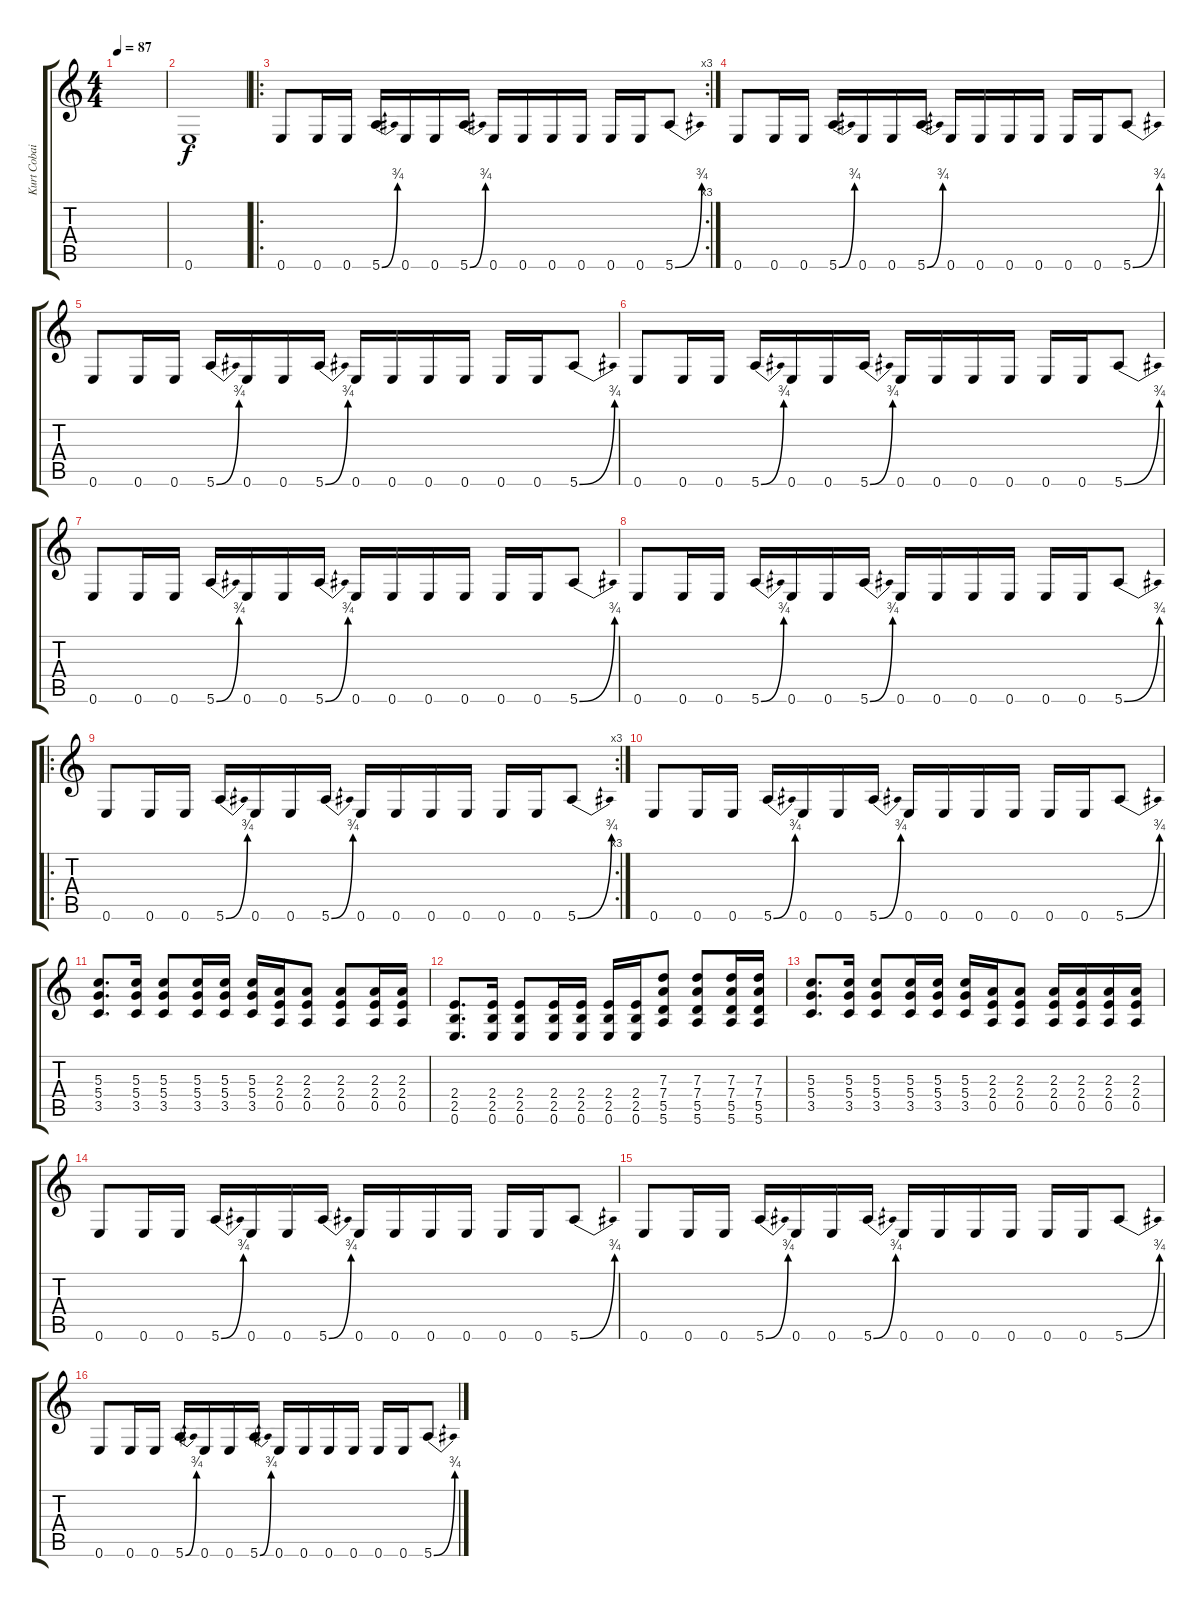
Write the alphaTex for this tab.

\track ("Kurt Cobain" "Kurt Cobai") {instrument distortionguitar}
\staff {score tabs}
\tuning (E4 B3 G3 D3 A2 E2) {hide}
\ts (4 4)
\tempo 87
\clef g2
\ks c
|
0.6.1 |
\ro
\rc 3
0.6.8 0.6.16 0.6.16 5.6{be (bend 0 0 60 3)}.16 0.6.16 0.6.16 5.6{be (bend 0 0 60 3)}.16 0.6.16 0.6.16 0.6.16 0.6.16 0.6.16 0.6.16 5.6{be (bend 0 0 60 3)}.8 |
0.6.8 0.6.16 0.6.16 5.6{be (bend 0 0 60 3)}.16 0.6.16 0.6.16 5.6{be (bend 0 0 60 3)}.16 0.6.16 0.6.16 0.6.16 0.6.16 0.6.16 0.6.16 5.6{be (bend 0 0 60 3)}.8 |
0.6.8 0.6.16 0.6.16 5.6{be (bend 0 0 60 3)}.16 0.6.16 0.6.16 5.6{be (bend 0 0 60 3)}.16 0.6.16 0.6.16 0.6.16 0.6.16 0.6.16 0.6.16 5.6{be (bend 0 0 60 3)}.8 |
0.6.8 0.6.16 0.6.16 5.6{be (bend 0 0 60 3)}.16 0.6.16 0.6.16 5.6{be (bend 0 0 60 3)}.16 0.6.16 0.6.16 0.6.16 0.6.16 0.6.16 0.6.16 5.6{be (bend 0 0 60 3)}.8 |
0.6.8 0.6.16 0.6.16 5.6{be (bend 0 0 60 3)}.16 0.6.16 0.6.16 5.6{be (bend 0 0 60 3)}.16 0.6.16 0.6.16 0.6.16 0.6.16 0.6.16 0.6.16 5.6{be (bend 0 0 60 3)}.8 |
0.6.8 0.6.16 0.6.16 5.6{be (bend 0 0 60 3)}.16 0.6.16 0.6.16 5.6{be (bend 0 0 60 3)}.16 0.6.16 0.6.16 0.6.16 0.6.16 0.6.16 0.6.16 5.6{be (bend 0 0 60 3)}.8 |
\ro
\rc 3
0.6.8 0.6.16 0.6.16 5.6{be (bend 0 0 60 3)}.16 0.6.16 0.6.16 5.6{be (bend 0 0 60 3)}.16 0.6.16 0.6.16 0.6.16 0.6.16 0.6.16 0.6.16 5.6{be (bend 0 0 60 3)}.8 |
0.6.8 0.6.16 0.6.16 5.6{be (bend 0 0 60 3)}.16 0.6.16 0.6.16 5.6{be (bend 0 0 60 3)}.16 0.6.16 0.6.16 0.6.16 0.6.16 0.6.16 0.6.16 5.6{be (bend 0 0 60 3)}.8 |
(5.3 5.4 3.5).8{d} (5.3 5.4 3.5).16 (5.3 5.4 3.5).8 (5.3 5.4 3.5).16 (5.3 5.4 3.5).16 (5.3 5.4 3.5).16 (2.3 2.4 0.5).16 (2.3 2.4 0.5).8 (2.3 2.4 0.5).8 (2.3 2.4 0.5).16 (2.3 2.4 0.5).16 |
(2.4 2.5 0.6).8{d} (2.4 2.5 0.6).16 (2.4 2.5 0.6).8 (2.4 2.5 0.6).16 (2.4 2.5 0.6).16 (2.4 2.5 0.6).16 (2.4 2.5 0.6).16 (7.3 7.4 5.5 5.6).8 (7.3 7.4 5.5 5.6).8 (7.3 7.4 5.5 5.6).16 (7.3 7.4 5.5 5.6).16 |
(5.3 5.4 3.5).8{d} (5.3 5.4 3.5).16 (5.3 5.4 3.5).8 (5.3 5.4 3.5).16 (5.3 5.4 3.5).16 (5.3 5.4 3.5).16 (2.3 2.4 0.5).16 (2.3 2.4 0.5).8 (2.3 2.4 0.5).16 (2.3 2.4 0.5).16 (2.3 2.4 0.5).16 (2.3 2.4 0.5).16 |
0.6.8 0.6.16 0.6.16 5.6{be (bend 0 0 60 3)}.16 0.6.16 0.6.16 5.6{be (bend 0 0 60 3)}.16 0.6.16 0.6.16 0.6.16 0.6.16 0.6.16 0.6.16 5.6{be (bend 0 0 60 3)}.8 |
0.6.8 0.6.16 0.6.16 5.6{be (bend 0 0 60 3)}.16 0.6.16 0.6.16 5.6{be (bend 0 0 60 3)}.16 0.6.16 0.6.16 0.6.16 0.6.16 0.6.16 0.6.16 5.6{be (bend 0 0 60 3)}.8 |
0.6.8 0.6.16 0.6.16 5.6{be (bend 0 0 60 3)}.16 0.6.16 0.6.16 5.6{be (bend 0 0 60 3)}.16 0.6.16 0.6.16 0.6.16 0.6.16 0.6.16 0.6.16 5.6{be (bend 0 0 60 3)}.8
